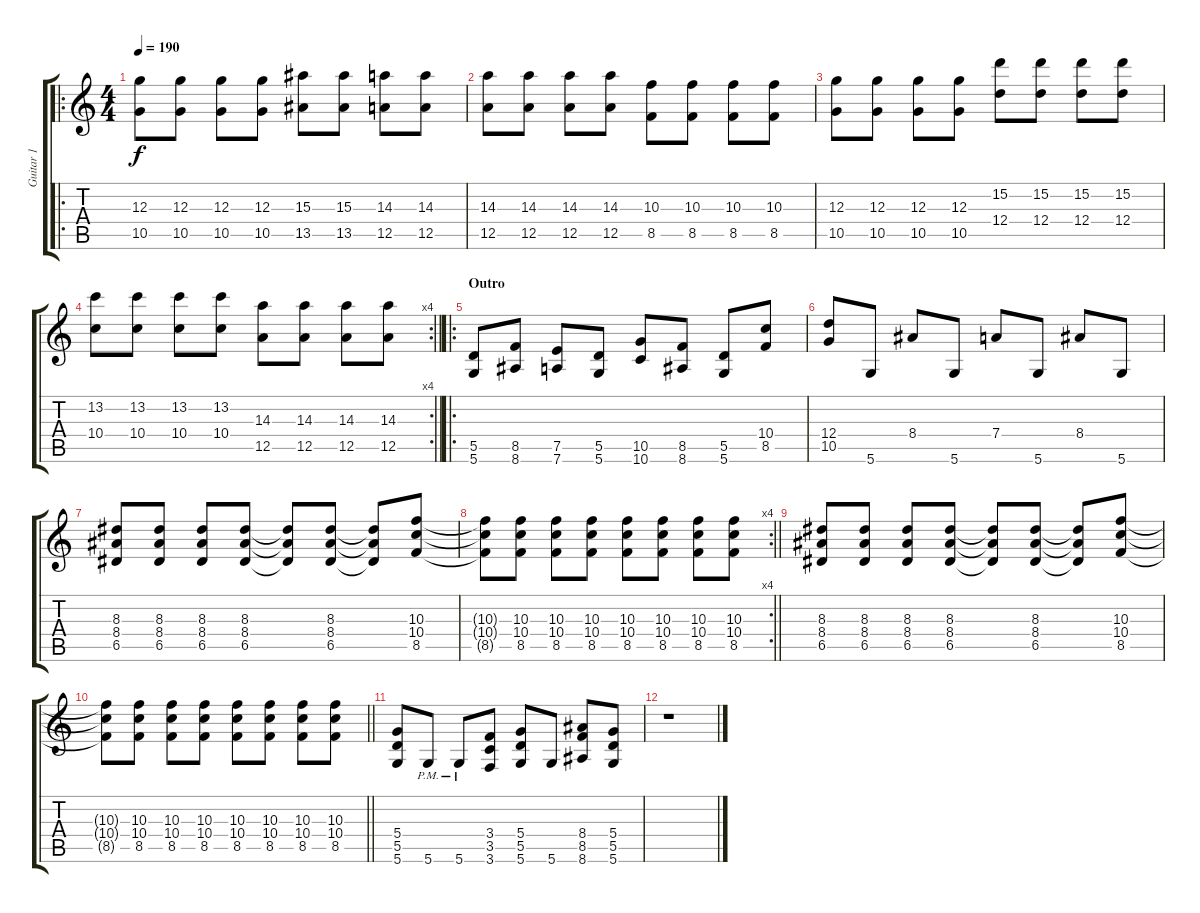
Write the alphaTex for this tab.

\track ("Guitar 1" "Guitar 1") {instrument distortionguitar}
\staff {score tabs}
\tuning (E4 B3 G3 D3 A2 D2) {hide}
\ro
\ts (4 4)
\tempo 190
\clef g2
\ks c
(12.3 10.5).8{dy f} (12.3 10.5).8 (12.3 10.5).8 (12.3 10.5).8 (15.3 13.5).8 (15.3 13.5).8 (14.3 12.5).8 (14.3 12.5).8 |
(14.3 12.5).8 (14.3 12.5).8 (14.3 12.5).8 (14.3 12.5).8 (10.3 8.5).8 (10.3 8.5).8 (10.3 8.5).8 (10.3 8.5).8 |
(12.3 10.5).8 (12.3 10.5).8 (12.3 10.5).8 (12.3 10.5).8 (15.2 12.4).8 (15.2 12.4).8 (15.2 12.4).8 (15.2 12.4).8 |
\rc 4
\barLineRight lightlight
(13.2 10.4).8 (13.2 10.4).8 (13.2 10.4).8 (13.2 10.4).8 (14.3 12.5).8 (14.3 12.5).8 (14.3 12.5).8 (14.3 12.5).8 |
\ro
\section ("" "Outro")
(5.5 5.6).8 (8.5 8.6).8 (7.5 7.6).8 (5.5 5.6).8 (10.5 10.6).8 (8.5 8.6).8 (5.5 5.6).8 (10.4 8.5).8 |
(12.4 10.5).8 5.6.8 8.4.8 5.6.8 7.4.8 5.6.8 8.4.8 5.6.8 |
(8.3 8.4 6.5).8 (8.3 8.4 6.5).8 (8.3 8.4 6.5).8 (8.3 8.4 6.5).8 (8.3{t} 8.4{t} 6.5{t}).8 (8.3 8.4 6.5).8 (8.3{t} 8.4{t} 6.5{t}).8 (10.3 10.4 8.5).8 |
\rc 4
\barLineRight lightlight
(10.3{t} 10.4{t} 8.5{t}).8 (10.3 10.4 8.5).8 (10.3 10.4 8.5).8 (10.3 10.4 8.5).8 (10.3 10.4 8.5).8 (10.3 10.4 8.5).8 (10.3 10.4 8.5).8 (10.3 10.4 8.5).8 |
(8.3 8.4 6.5).8 (8.3 8.4 6.5).8 (8.3 8.4 6.5).8 (8.3 8.4 6.5).8 (8.3{t} 8.4{t} 6.5{t}).8 (8.3 8.4 6.5).8 (8.3{t} 8.4{t} 6.5{t}).8 (10.3 10.4 8.5).8 |
\barLineRight lightlight
(10.3{t} 10.4{t} 8.5{t}).8 (10.3 10.4 8.5).8 (10.3 10.4 8.5).8 (10.3 10.4 8.5).8 (10.3 10.4 8.5).8 (10.3 10.4 8.5).8 (10.3 10.4 8.5).8 (10.3 10.4 8.5).8 |
(5.4 5.5 5.6).8 5.6{pm}.8 5.6{pm}.8 (3.4 3.5 3.6).8 (5.4 5.5 5.6).8 5.6.8 (8.4 8.5 8.6).8 (5.4 5.5 5.6).8 |
r.1
